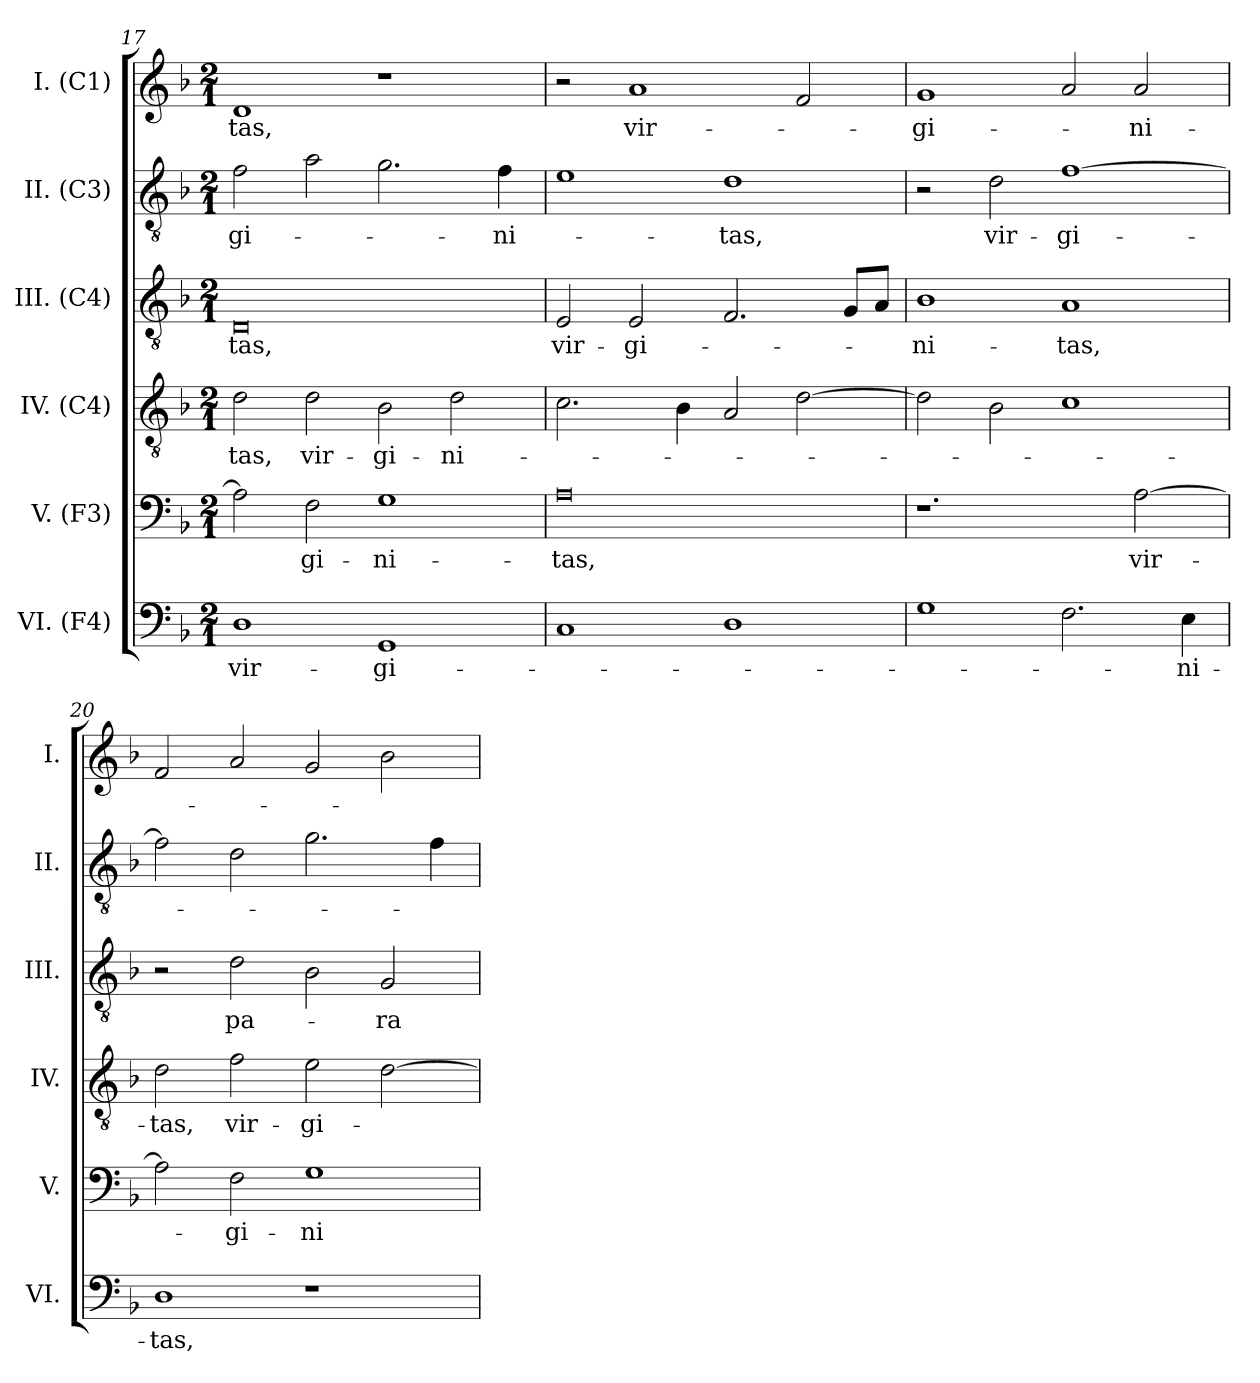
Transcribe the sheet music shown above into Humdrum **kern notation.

**kern	**text	**kern	**text	**kern	**text	**kern	**text	**kern	**text	**kern	**text
*part6	*part6	*part5	*part5	*part4	*part4	*part3	*part3	*part2	*part2	*part1	*part1
*staff6	*staff6	*staff5	*staff5	*staff4	*staff4	*staff3	*staff3	*staff2	*staff2	*staff1	*staff1
*I"VI. (F4)	*	*I"V. (F3)	*	*I"IV. (C4)	*	*I"III. (C4)	*	*I"II. (C3)	*	*I"I. (C1)	*
*I'VI.	*	*I'V.	*	*I'IV.	*	*I'III.	*	*I'II.	*	*I'I.	*
*clefF4	*	*clefF4	*	*clefGv2	*	*clefGv2	*	*clefGv2	*	*clefG2	*
*	*	*	*	*	*	*ITrd7c12	*	*	*	*	*
*k[b-]	*	*k[b-]	*	*k[b-]	*	*k[b-]	*	*k[b-]	*	*k[b-]	*
*F:	*	*F:	*	*F:	*	*F:	*	*F:	*	*F:	*
*M2/1	*	*M2/1	*	*M2/1	*	*M2/1	*	*M2/1	*	*M2/1	*
=17	=17	=17	=17	=17	=17	=17	=17	=17	=17	=17	=17
!	!LO:LY:b:color=#000000	!	!	!	!	!	!	!	!	!	!
!	!	!	!	!	!LO:LY:b:color=#000000	!	!	!	!	!	!
!	!	!	!	!	!	!	!LO:LY:b:color=#000000	!	!	!	!
!	!	!	!	!	!	!	!	!	!LO:LY:b:color=#000000	!	!
!	!	!	!	!	!	!	!	!	!	!	!LO:LY:b:color=#000000
1Di	vir-	2Ai\]	.	2di\	-tas,	0DDi	-tas,	2fi\	-gi-	1di	-tas,
!	!	!	!LO:LY:b:color=#000000	!	!	!	!	!	!	!	!
!	!	!	!	!	!LO:LY:b:color=#000000	!	!	!	!	!	!
.	.	2Fi\	-gi-	2di\	vir-	.	.	2ai\	.	.	.
!	!LO:LY:b:color=#000000	!	!	!	!	!	!	!	!	!	!
!	!	!	!LO:LY:b:color=#000000	!	!	!	!	!	!	!	!
!	!	!	!	!	!LO:LY:b:color=#000000	!	!	!	!	!	!
1GGi	-gi-	1Gi	-ni-	2B-i\	-gi-	.	.	2.gi\	.	1r	.
!	!	!	!	!	!LO:LY:b:color=#000000	!	!	!	!	!	!
.	.	.	.	2di\	-ni-	.	.	.	.	.	.
!	!	!	!	!	!	!	!	!	!LO:LY:b:color=#000000	!	!
.	.	.	.	.	.	.	.	4fi\	-ni-	.	.
=18	=18	=18	=18	=18	=18	=18	=18	=18	=18	=18	=18
!	!	!	!LO:LY:b:color=#000000	!	!	!	!	!	!	!	!
!	!	!	!	!	!	!	!LO:LY:b:color=#000000	!	!	!	!
1Ci	.	0Ai	-tas,	2.ci\	.	2EEi/	vir-	1ei	.	2r	.
!	!	!	!	!	!	!	!LO:LY:b:color=#000000	!	!	!	!
!	!	!	!	!	!	!	!	!	!	!	!LO:LY:b:color=#000000
.	.	.	.	.	.	2EEi/	-gi-	.	.	1ai	vir-
.	.	.	.	4B-i\	.	.	.	.	.	.	.
!	!	!	!	!	!	!	!	!	!LO:LY:b:color=#000000	!	!
1Di	.	.	.	2Ai/	.	2.FFi/	.	1di	-tas,	.	.
.	.	.	.	[2di\	.	.	.	.	.	2fi/	.
.	.	.	.	.	.	8GGi/L	.	.	.	.	.
.	.	.	.	.	.	8AAi/J	.	.	.	.	.
=19	=19	=19	=19	=19	=19	=19	=19	=19	=19	=19	=19
!	!	!	!	!	!	!	!LO:LY:b:color=#000000	!	!	!	!
!	!	!	!	!	!	!	!	!	!	!	!LO:LY:b:color=#000000
1Gi	.	1.r	.	2di\]	.	1BB-i	-ni-	2r	.	1gi	-gi-
!	!	!	!	!	!	!	!	!	!LO:LY:b:color=#000000	!	!
.	.	.	.	2B-i\	.	.	.	2di\	vir-	.	.
!	!	!	!	!	!	!	!LO:LY:b:color=#000000	!	!	!	!
!	!	!	!	!	!	!	!	!	!LO:LY:b:color=#000000	!	!
2.Fi\	.	.	.	1ci	.	1AAi	-tas,	[1fi	-gi-	2ai/	.
!	!	!	!LO:LY:b:color=#000000	!	!	!	!	!	!	!	!
!	!	!	!	!	!	!	!	!	!	!	!LO:LY:b:color=#000000
.	.	[2Ai\	vir-	.	.	.	.	.	.	2ai/	-ni-
!	!LO:LY:b:color=#000000	!	!	!	!	!	!	!	!	!	!
4Ei\	-ni-	.	.	.	.	.	.	.	.	.	.
=20	=20	=20	=20	=20	=20	=20	=20	=20	=20	=20	=20
!	!LO:LY:b:color=#000000	!	!	!	!	!	!	!	!	!	!
!	!	!	!	!	!LO:LY:b:color=#000000	!	!	!	!	!	!
1Di	-tas,	2Ai\]	.	2di\	-tas,	2r	.	2fi\]	.	2fi/	.
!	!	!	!LO:LY:b:color=#000000	!	!	!	!	!	!	!	!
!	!	!	!	!	!LO:LY:b:color=#000000	!	!	!	!	!	!
!	!	!	!	!	!	!	!LO:LY:b:color=#000000	!	!	!	!
.	.	2Fi\	-gi-	2fi\	vir-	2Di\	pa-	2di\	.	2ai/	.
!	!	!	!LO:LY:b:color=#000000	!	!	!	!	!	!	!	!
!	!	!	!	!	!LO:LY:b:color=#000000	!	!	!	!	!	!
1r	.	1Gi	-ni-	2ei\	-gi-	2BB-i\	.	2.gi\	.	2gi/	.
!	!	!	!	!	!	!	!LO:LY:b:color=#000000	!	!	!	!
.	.	.	.	[2di\	.	2GGi/	-ra-	.	.	2b-i\	.
.	.	.	.	.	.	.	.	4fi\	.	.	.
=	=	=	=	=	=	=	=	=	=	=	=
*-	*-	*-	*-	*-	*-	*-	*-	*-	*-	*-	*-
